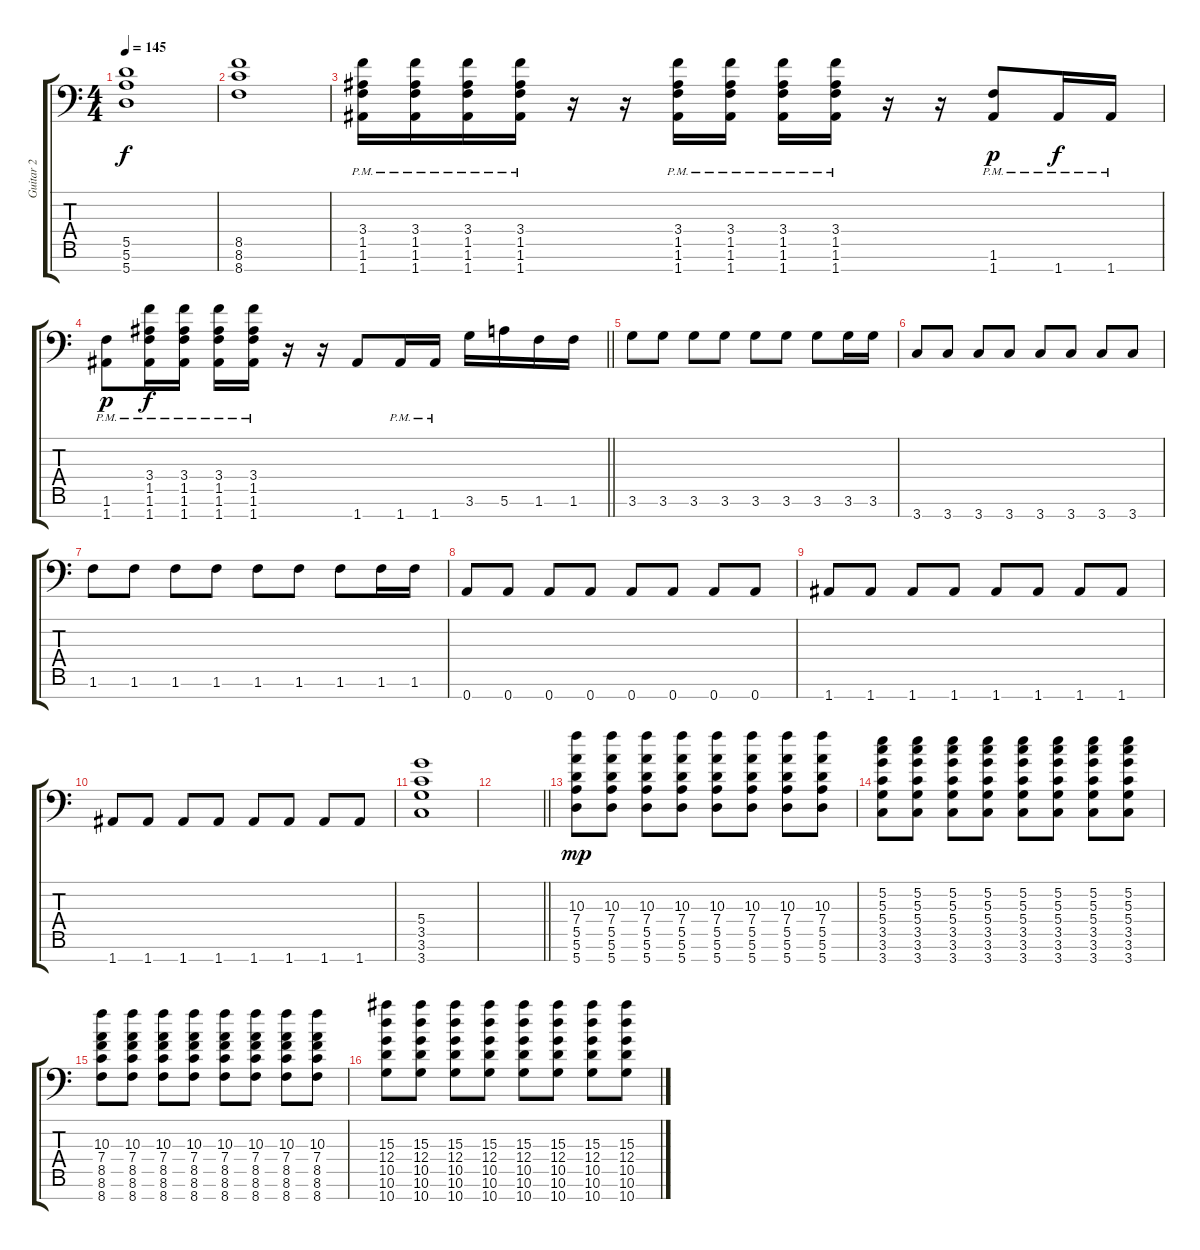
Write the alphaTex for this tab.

\track ("Guitar 2" "Guitar 2") {instrument overdrivenguitar}
\staff {score tabs}
\tuning (E4 B3 G3 D3 A2 E2 A1) {hide}
\ts (4 4)
\tempo 145
\clef f4
\ks c
(5.5 5.6 5.7).1{dy f} |
(8.5 8.6 8.7).1 |
(3.4{pm} 1.5{pm} 1.6{pm} 1.7{pm}).16 (3.4{pm} 1.5{pm} 1.6{pm} 1.7{pm}).16 (3.4{pm} 1.5{pm} 1.6{pm} 1.7{pm}).16 (3.4{pm} 1.5{pm} 1.6{pm} 1.7{pm}).16 r.16 r.16 (3.4{pm} 1.5{pm} 1.6{pm} 1.7{pm}).16 (3.4{pm} 1.5{pm} 1.6{pm} 1.7{pm}).16 (3.4{pm} 1.5{pm} 1.6{pm} 1.7{pm}).16 (3.4{pm} 1.5{pm} 1.6{pm} 1.7{pm}).16 r.16 r.16 (1.6{pm} 1.7).8{dy p} 1.7{pm}.16{dy f} 1.7{pm}.16 |
\barLineRight lightlight
(1.6{pm} 1.7).8{dy p} (3.4{pm} 1.5{pm} 1.6{pm} 1.7{pm}).16{dy f} (3.4{pm} 1.5{pm} 1.6{pm} 1.7{pm}).16 (3.4{pm} 1.5{pm} 1.6{pm} 1.7{pm}).16 (3.4{pm} 1.5{pm} 1.6{pm} 1.7{pm}).16 r.16 r.16 1.7.8 1.7{pm}.16 1.7{pm}.16 3.6.16 5.6.16 1.6.16 1.6.16 |
\section ("" "")
3.6.8 3.6.8 3.6.8 3.6.8 3.6.8 3.6.8 3.6.8 3.6.16 3.6.16 |
3.7.8 3.7.8 3.7.8 3.7.8 3.7.8 3.7.8 3.7.8 3.7.8 |
1.6.8 1.6.8 1.6.8 1.6.8 1.6.8 1.6.8 1.6.8 1.6.16 1.6.16 |
0.7.8 0.7.8 0.7.8 0.7.8 0.7.8 0.7.8 0.7.8 0.7.8 |
1.7.8 1.7.8 1.7.8 1.7.8 1.7.8 1.7.8 1.7.8 1.7.8 |
1.7.8 1.7.8 1.7.8 1.7.8 1.7.8 1.7.8 1.7.8 1.7.8 |
(5.4 3.5 3.6 3.7).1 |
\barLineRight lightlight
|
\section ("" "")
(10.3 7.4 5.5 5.6 5.7).8{dy mp} (10.3 7.4 5.5 5.6 5.7).8 (10.3 7.4 5.5 5.6 5.7).8 (10.3 7.4 5.5 5.6 5.7).8 (10.3 7.4 5.5 5.6 5.7).8 (10.3 7.4 5.5 5.6 5.7).8 (10.3 7.4 5.5 5.6 5.7).8 (10.3 7.4 5.5 5.6 5.7).8 |
(5.2 5.3 5.4 3.5 3.6 3.7).8 (5.2 5.3 5.4 3.5 3.6 3.7).8 (5.2 5.3 5.4 3.5 3.6 3.7).8 (5.2 5.3 5.4 3.5 3.6 3.7).8 (5.2 5.3 5.4 3.5 3.6 3.7).8 (5.2 5.3 5.4 3.5 3.6 3.7).8 (5.2 5.3 5.4 3.5 3.6 3.7).8 (5.2 5.3 5.4 3.5 3.6 3.7).8 |
(10.3 7.4 8.5 8.6 8.7).8 (10.3 7.4 8.5 8.6 8.7).8 (10.3 7.4 8.5 8.6 8.7).8 (10.3 7.4 8.5 8.6 8.7).8 (10.3 7.4 8.5 8.6 8.7).8 (10.3 7.4 8.5 8.6 8.7).8 (10.3 7.4 8.5 8.6 8.7).8 (10.3 7.4 8.5 8.6 8.7).8 |
(15.3 12.4 10.5 10.6 10.7).8 (15.3 12.4 10.5 10.6 10.7).8 (15.3 12.4 10.5 10.6 10.7).8 (15.3 12.4 10.5 10.6 10.7).8 (15.3 12.4 10.5 10.6 10.7).8 (15.3 12.4 10.5 10.6 10.7).8 (15.3 12.4 10.5 10.6 10.7).8 (15.3 12.4 10.5 10.6 10.7).8
